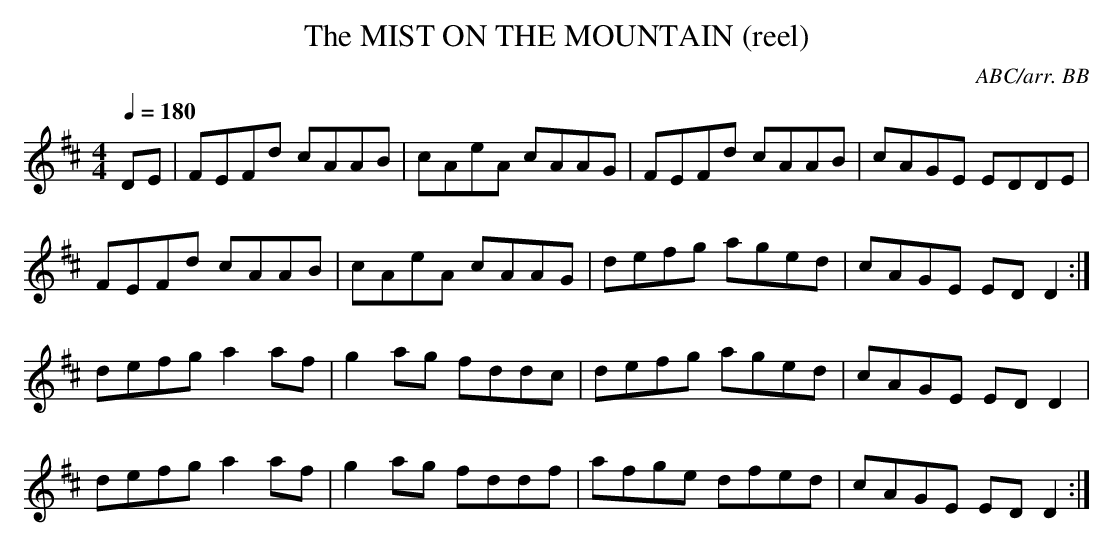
X:1
T:MIST ON THE MOUNTAIN (reel), The
C:ABC/arr. BB
Q:1/4=180
L:1/8
M:4/4
K:D
DE|FEFd cAAB|cAeA cAAG|FEFd cAAB|cAGE EDDE|
FEFd cAAB|cAeA cAAG|defg aged|cAGE ED D2 :|
defg a2 af|g2 ag fddc|defg aged|cAGE ED D2|
defg a2 af|g2 ag fddf|afge dfed|cAGE ED D2 :|
